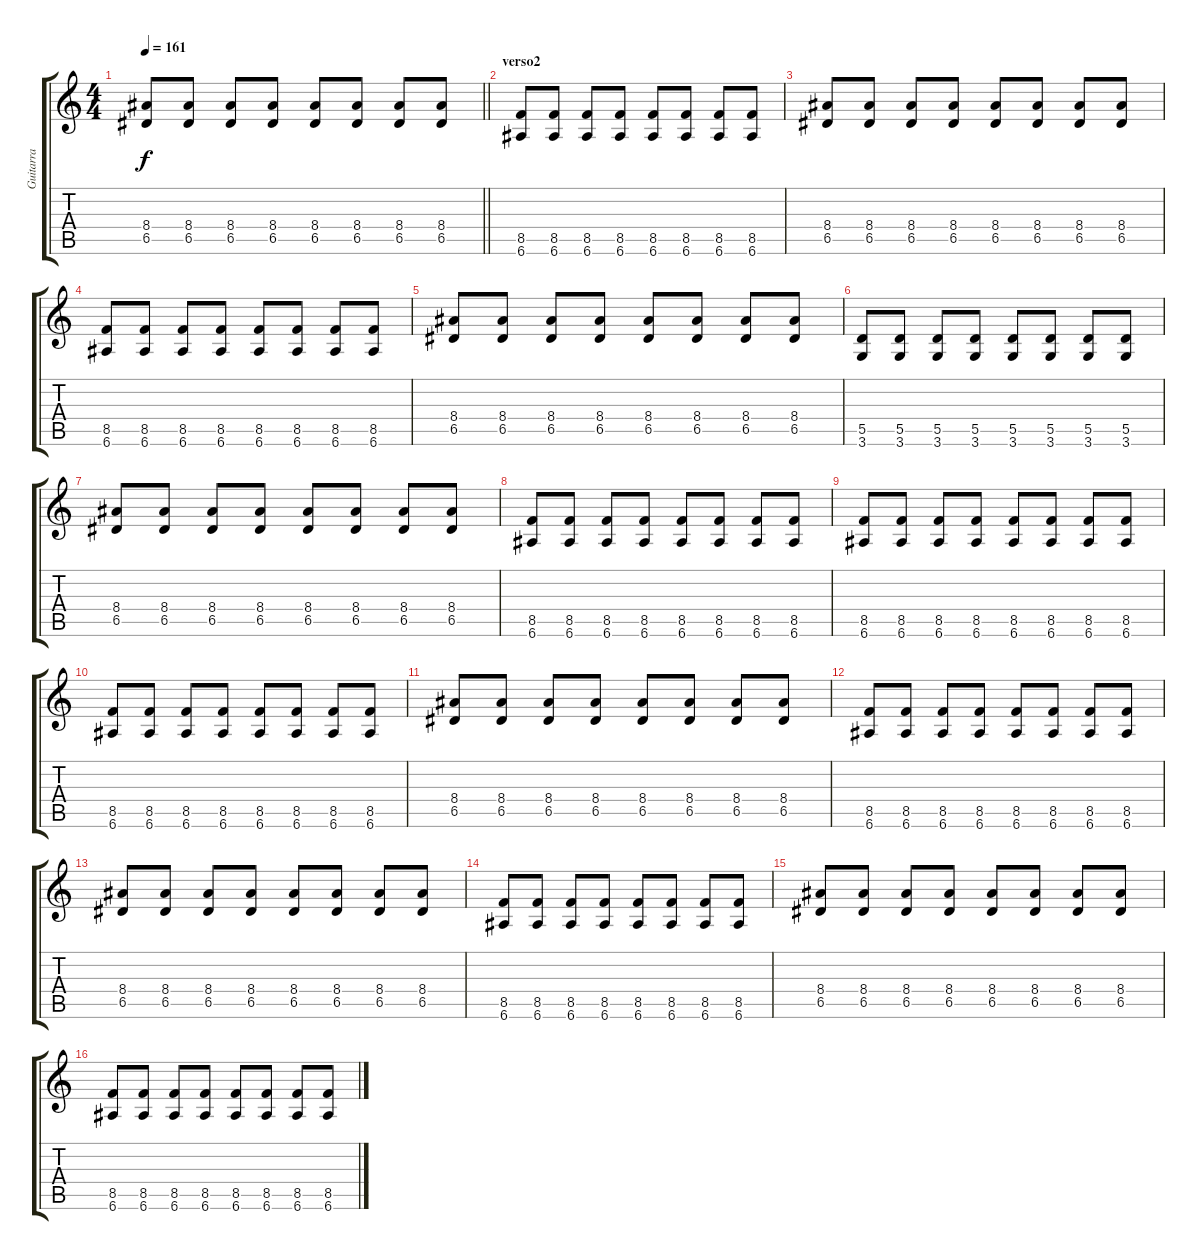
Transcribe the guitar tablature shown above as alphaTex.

\track ("Guitarra" "Guitarra") {instrument distortionguitar}
\staff {score tabs}
\tuning (E4 B3 G3 D3 A2 E2) {hide}
\ts (4 4)
\tempo 161
\clef g2
\barLineRight lightlight
\ks c
(8.4 6.5).8{dy f} (8.4 6.5).8 (8.4 6.5).8 (8.4 6.5).8 (8.4 6.5).8 (8.4 6.5).8 (8.4 6.5).8 (8.4 6.5).8 |
\section ("" "verso2")
(8.5 6.6).8 (8.5 6.6).8 (8.5 6.6).8 (8.5 6.6).8 (8.5 6.6).8 (8.5 6.6).8 (8.5 6.6).8 (8.5 6.6).8 |
(8.4 6.5).8 (8.4 6.5).8 (8.4 6.5).8 (8.4 6.5).8 (8.4 6.5).8 (8.4 6.5).8 (8.4 6.5).8 (8.4 6.5).8 |
(8.5 6.6).8 (8.5 6.6).8 (8.5 6.6).8 (8.5 6.6).8 (8.5 6.6).8 (8.5 6.6).8 (8.5 6.6).8 (8.5 6.6).8 |
(8.4 6.5).8 (8.4 6.5).8 (8.4 6.5).8 (8.4 6.5).8 (8.4 6.5).8 (8.4 6.5).8 (8.4 6.5).8 (8.4 6.5).8 |
(5.5 3.6).8 (5.5 3.6).8 (5.5 3.6).8 (5.5 3.6).8 (5.5 3.6).8 (5.5 3.6).8 (5.5 3.6).8 (5.5 3.6).8 |
(8.4 6.5).8 (8.4 6.5).8 (8.4 6.5).8 (8.4 6.5).8 (8.4 6.5).8 (8.4 6.5).8 (8.4 6.5).8 (8.4 6.5).8 |
(8.5 6.6).8 (8.5 6.6).8 (8.5 6.6).8 (8.5 6.6).8 (8.5 6.6).8 (8.5 6.6).8 (8.5 6.6).8 (8.5 6.6).8 |
(8.5 6.6).8 (8.5 6.6).8 (8.5 6.6).8 (8.5 6.6).8 (8.5 6.6).8 (8.5 6.6).8 (8.5 6.6).8 (8.5 6.6).8 |
(8.5 6.6).8 (8.5 6.6).8 (8.5 6.6).8 (8.5 6.6).8 (8.5 6.6).8 (8.5 6.6).8 (8.5 6.6).8 (8.5 6.6).8 |
(8.4 6.5).8 (8.4 6.5).8 (8.4 6.5).8 (8.4 6.5).8 (8.4 6.5).8 (8.4 6.5).8 (8.4 6.5).8 (8.4 6.5).8 |
(8.5 6.6).8 (8.5 6.6).8 (8.5 6.6).8 (8.5 6.6).8 (8.5 6.6).8 (8.5 6.6).8 (8.5 6.6).8 (8.5 6.6).8 |
(8.4 6.5).8 (8.4 6.5).8 (8.4 6.5).8 (8.4 6.5).8 (8.4 6.5).8 (8.4 6.5).8 (8.4 6.5).8 (8.4 6.5).8 |
(8.5 6.6).8 (8.5 6.6).8 (8.5 6.6).8 (8.5 6.6).8 (8.5 6.6).8 (8.5 6.6).8 (8.5 6.6).8 (8.5 6.6).8 |
(8.4 6.5).8 (8.4 6.5).8 (8.4 6.5).8 (8.4 6.5).8 (8.4 6.5).8 (8.4 6.5).8 (8.4 6.5).8 (8.4 6.5).8 |
(8.5 6.6).8 (8.5 6.6).8 (8.5 6.6).8 (8.5 6.6).8 (8.5 6.6).8 (8.5 6.6).8 (8.5 6.6).8 (8.5 6.6).8
